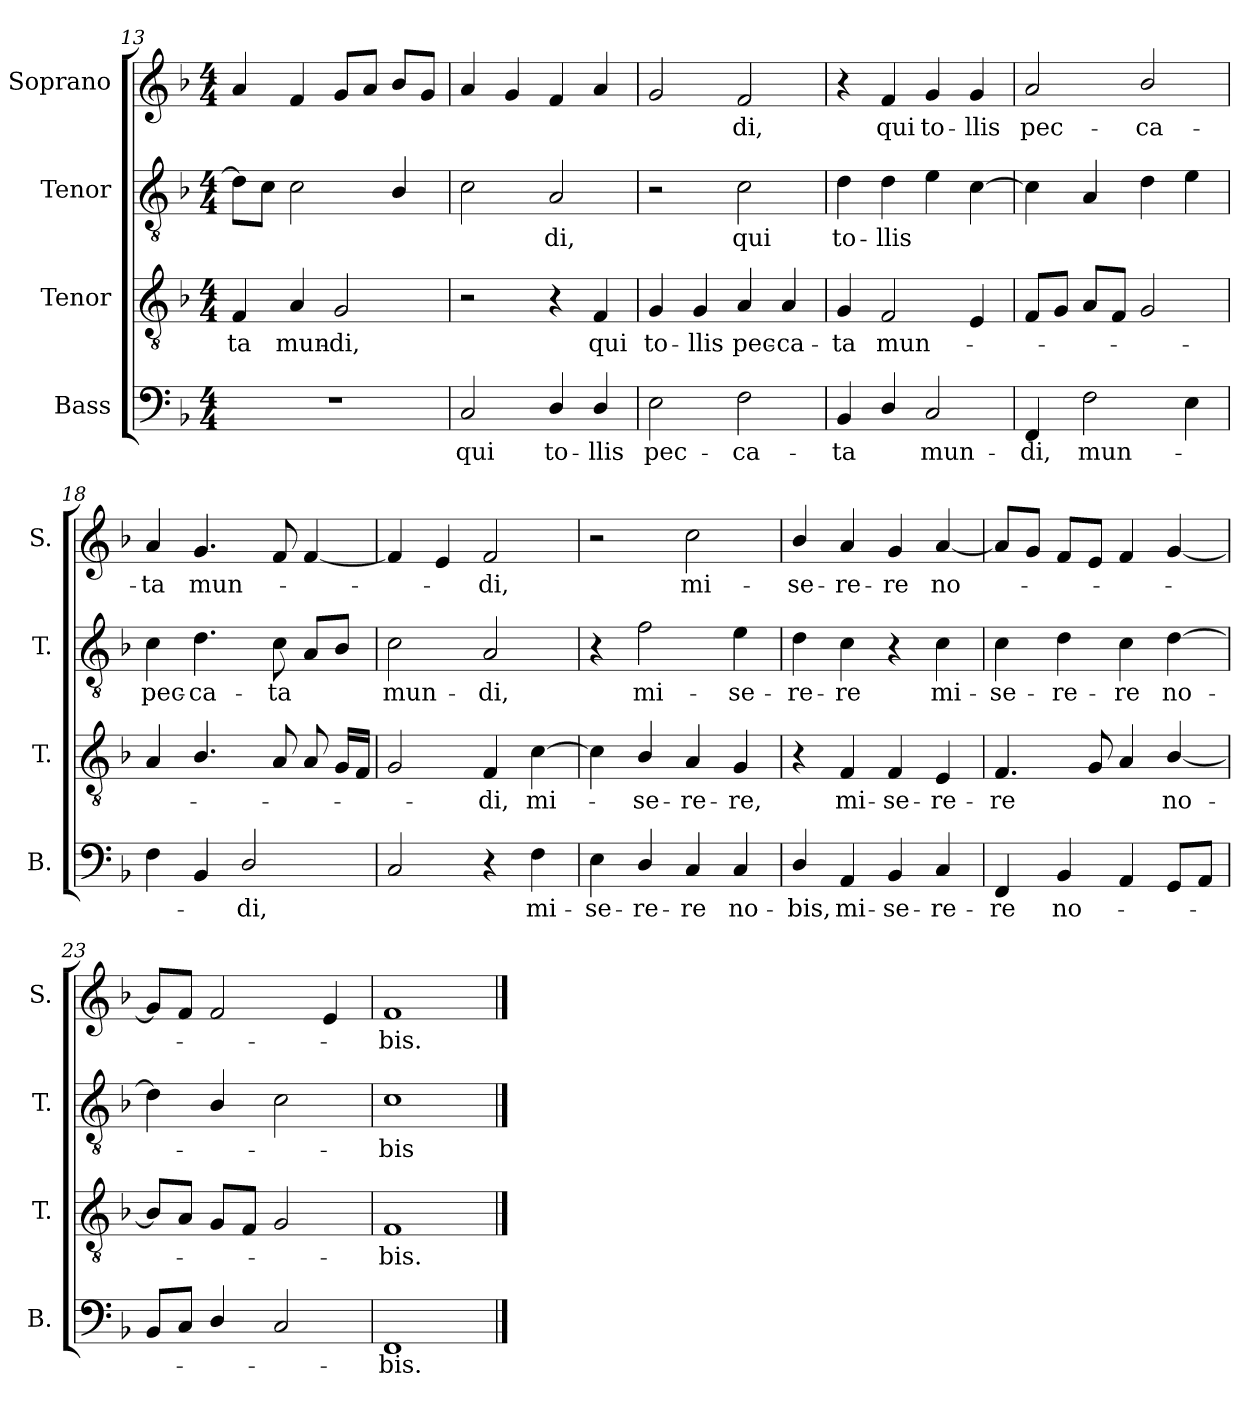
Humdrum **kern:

**kern	**text	**kern	**text	**kern	**text	**kern	**text
*part4	*part4	*part3	*part3	*part2	*part2	*part1	*part1
*staff4	*staff4	*staff3	*staff3	*staff2	*staff2	*staff1	*staff1
*I"Bass	*	*I"Tenor	*	*I"Tenor	*	*I"Soprano	*
*I'B.	*	*I'T.	*	*I'T.	*	*I'S.	*
*clefF4	*	*clefGv2	*	*clefGv2	*	*clefG2	*
*	*	*ITrd7c12	*	*ITrd7c12	*	*	*
*k[b-]	*	*k[b-]	*	*k[b-]	*	*k[b-]	*
*F:	*	*F:	*	*F:	*	*F:	*
*M4/4	*	*M4/4	*	*M4/4	*	*M4/4	*
=13	=13	=13	=13	=13	=13	=13	=13
!	!	!	!LO:LY:b	!	!	!	!
1r	.	4FF/	-ta	8D\L]	.	4a/	.
.	.	.	.	8C\J	.	.	.
!	!	!	!LO:LY:b	!	!	!	!
.	.	4AA/	mun-	2C\	.	4f/	.
!	!	!	!LO:LY:b	!	!	!	!
.	.	2GG/	-di,	.	.	8g/L	.
.	.	.	.	.	.	8a/J	.
.	.	.	.	4BB-/	.	8b-/L	.
.	.	.	.	.	.	8g/J	.
=14	=14	=14	=14	=14	=14	=14	=14
!	!LO:LY:b	!	!	!	!	!	!
2C/	qui	2r	.	2C\	.	4a/	.
.	.	.	.	.	.	4g/	.
!	!LO:LY:b	!	!	!	!LO:LY:b	!	!
4D/	to-	4r	.	2AA/	-di,	4f/	.
!	!LO:LY:b	!	!LO:LY:b	!	!	!	!
4D/	-llis	4FF/	qui	.	.	4a/	.
=15	=15	=15	=15	=15	=15	=15	=15
!	!LO:LY:b	!	!LO:LY:b	!	!	!	!
2E\	pec-	4GG/	to-	2r	.	2g/	.
!	!	!	!LO:LY:b	!	!	!	!
.	.	4GG/	-llis	.	.	.	.
!	!LO:LY:b	!	!LO:LY:b	!	!LO:LY:b	!	!LO:LY:b
2F\	-ca-	4AA/	pec-	2C\	qui	2f/	-di,
!	!	!	!LO:LY:b	!	!	!	!
.	.	4AA/	-ca-	.	.	.	.
=16	=16	=16	=16	=16	=16	=16	=16
!	!LO:LY:b	!	!LO:LY:b	!	!LO:LY:b	!	!
4BB-/	-ta	4GG/	-ta	4D\	to-	4r	.
!	!	!	!LO:LY:b	!	!LO:LY:b	!	!LO:LY:b
4D/	.	2FF/	mun-	4D\	-llis	4f/	qui
!	!LO:LY:b	!	!	!	!	!	!LO:LY:b
2C/	mun-	.	.	4E\	.	4g/	to-
!	!	!	!	!	!	!	!LO:LY:b
.	.	4EE/	.	[4C\	.	4g/	-llis
=17	=17	=17	=17	=17	=17	=17	=17
!	!LO:LY:b	!	!	!	!	!	!LO:LY:b
4FF/	-di,	8FF/L	.	4C\]	.	2a/	pec-
.	.	8GG/J	.	.	.	.	.
!	!LO:LY:b	!	!	!	!	!	!
2F\	mun-	8AA/L	.	4AA/	.	.	.
.	.	8FF/J	.	.	.	.	.
!	!	!	!	!	!	!	!LO:LY:b
.	.	2GG/	.	4D\	.	2b-/	-ca-
4E\	.	.	.	4E\	.	.	.
=18	=18	=18	=18	=18	=18	=18	=18
!	!	!	!	!	!LO:LY:b	!	!LO:LY:b
4F\	.	4AA/	.	4C\	pec-	4a/	-ta
!	!	!	!	!	!LO:LY:b	!	!LO:LY:b
4BB-/	.	4.BB-/	.	4.D\	-ca-	4.g/	mun-
!	!LO:LY:b	!	!	!	!	!	!
2D/	-di,	.	.	.	.	.	.
!	!	!	!	!	!LO:LY:b	!	!
.	.	8AA/	.	8C\	-ta	8f/	.
.	.	8AA/	.	8AA/L	.	[4f/	.
.	.	16GG/LL	.	8BB-/J	.	.	.
.	.	16FF/JJ	.	.	.	.	.
=19	=19	=19	=19	=19	=19	=19	=19
!	!	!	!	!	!LO:LY:b	!	!
2C/	.	2GG/	.	2C\	mun-	4f/]	.
.	.	.	.	.	.	4e/	.
!	!	!	!LO:LY:b	!	!LO:LY:b	!	!LO:LY:b
4r	.	4FF/	-di,	2AA/	-di,	2f/	-di,
!	!LO:LY:b	!	!LO:LY:b	!	!	!	!
4F\	mi-	[4C\	mi-	.	.	.	.
=20	=20	=20	=20	=20	=20	=20	=20
!	!LO:LY:b	!	!	!	!	!	!
4E\	-se-	4C\]	.	4r	.	2r	.
!	!LO:LY:b	!	!LO:LY:b	!	!LO:LY:b	!	!
4D/	-re-	4BB-/	-se-	2F\	mi-	.	.
!	!LO:LY:b	!	!LO:LY:b	!	!	!	!LO:LY:b
4C/	-re	4AA/	-re-	.	.	2cc\	mi-
!	!LO:LY:b	!	!LO:LY:b	!	!LO:LY:b	!	!
4C/	no-	4GG/	-re,	4E\	-se-	.	.
=21	=21	=21	=21	=21	=21	=21	=21
!	!LO:LY:b	!	!	!	!LO:LY:b	!	!LO:LY:b
4D/	-bis,	4r	.	4D\	-re-	4b-/	-se-
!	!LO:LY:b	!	!LO:LY:b	!	!LO:LY:b	!	!LO:LY:b
4AA/	mi-	4FF/	mi-	4C\	-re	4a/	-re-
!	!LO:LY:b	!	!LO:LY:b	!	!	!	!LO:LY:b
4BB-/	-se-	4FF/	-se-	4r	.	4g/	-re
!	!LO:LY:b	!	!LO:LY:b	!	!LO:LY:b	!	!LO:LY:b
4C/	-re-	4EE/	-re-	4C\	mi-	[4a/	no-
=22	=22	=22	=22	=22	=22	=22	=22
!	!LO:LY:b	!	!LO:LY:b	!	!LO:LY:b	!	!
4FF/	-re	4.FF/	-re	4C\	-se-	8a/L]	.
.	.	.	.	.	.	8g/J	.
!	!LO:LY:b	!	!	!	!LO:LY:b	!	!
4BB-/	no-	.	.	4D\	-re-	8f/L	.
.	.	8GG/	.	.	.	8e/J	.
!	!	!	!	!	!LO:LY:b	!	!
4AA/	.	4AA/	.	4C\	-re	4f/	.
!	!	!	!LO:LY:b	!	!LO:LY:b	!	!
8GG/L	.	[4BB-/	no-	[4D\	no-	[4g/	.
8AA/J	.	.	.	.	.	.	.
=23	=23	=23	=23	=23	=23	=23	=23
8BB-/L	.	8BB-/L]	.	4D\]	.	8g/L]	.
8C/J	.	8AA/J	.	.	.	8f/J	.
4D/	.	8GG/L	.	4BB-/	.	2f/	.
.	.	8FF/J	.	.	.	.	.
2C/	.	2GG/	.	2C\	.	.	.
.	.	.	.	.	.	4e/	.
=24	=24	=24	=24	=24	=24	=24	=24
!	!LO:LY:b	!	!LO:LY:b	!	!LO:LY:b	!	!LO:LY:b
1FF	-bis.	1FF	-bis.	1C	-bis	1f	-bis.
==	==	==	==	==	==	==	==
*-	*-	*-	*-	*-	*-	*-	*-
